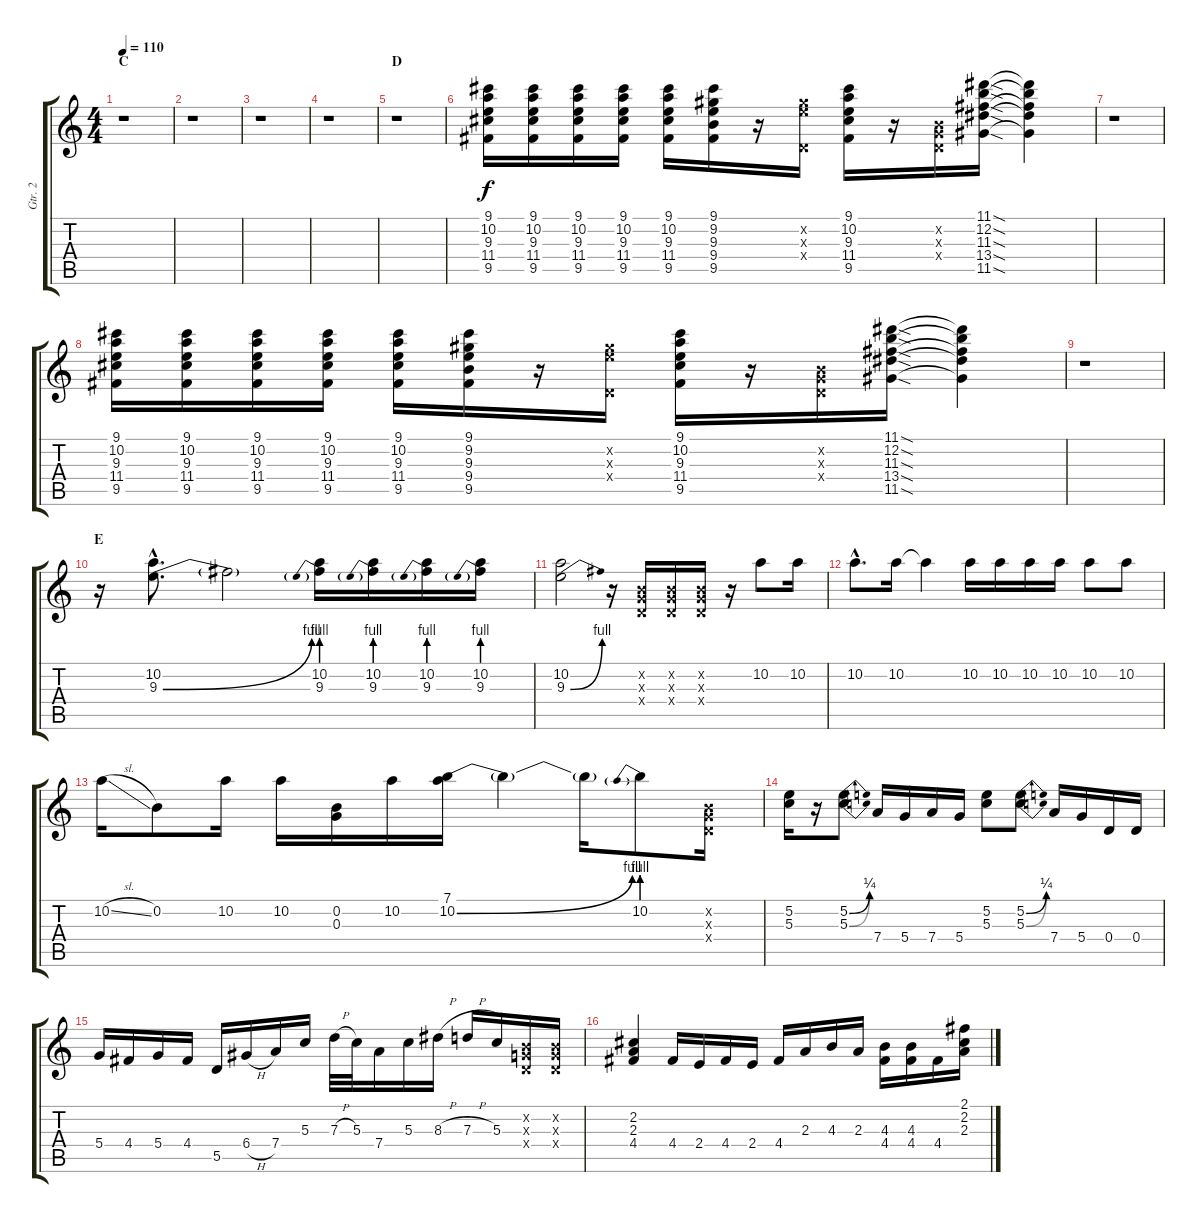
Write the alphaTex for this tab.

\track ("Gtr. 2" "Gtr. 2") {instrument electricguitarclean}
\staff {score tabs}
\tuning (E4 B3 G3 D3 A2 E2) {hide}
\ts (4 4)
\section ("" "C")
\tempo 110
\clef g2
\ks c
r.1{dy f} |
r.1 |
r.1 |
r.1 |
\section ("" "D")
r.1 |
(9.1 10.2 9.3 11.4 9.5).16 (9.1 10.2 9.3 11.4 9.5).16 (9.1 10.2 9.3 11.4 9.5).16 (9.1 10.2 9.3 11.4 9.5).16 (9.1 10.2 9.3 11.4 9.5).16 (9.1 9.2 9.3 9.4 9.5).16 r.16 (9.2{x} 9.3{x} 0.4{x}).16 (9.1 10.2 9.3 11.4 9.5).16 r.16 (0.2{x} 0.3{x} 0.4{x}).16 (11.1{sod} 12.2{sod} 11.3{sod} 13.4{sod} 11.5{sod}).16 (11.1{t} 12.2{t} 11.3{t} 13.4{t} 11.5{t}).4 |
r.1 |
(9.1 10.2 9.3 11.4 9.5).16 (9.1 10.2 9.3 11.4 9.5).16 (9.1 10.2 9.3 11.4 9.5).16 (9.1 10.2 9.3 11.4 9.5).16 (9.1 10.2 9.3 11.4 9.5).16 (9.1 9.2 9.3 9.4 9.5).16 r.16 (9.2{x} 9.3{x} 0.4{x}).16 (9.1 10.2 9.3 11.4 9.5).16 r.16 (0.2{x} 0.3{x} 0.4{x}).16 (11.1{sod} 12.2{sod} 11.3{sod} 13.4{sod} 11.5{sod}).16 (11.1{t} 12.2{t} 11.3{t} 13.4{t} 11.5{t}).4 |
r.1 |
\section ("" "E")
r.16{volume 16 balance 8 instrument distortionguitar} (10.2{hac} 9.3{be (bend 0 0 60 4) hac}).8{d} 9.3{t}.2 (10.2 9.3{be (prebend 0 4 60 4)}).16 (10.2 9.3{be (prebend 0 4 60 4)}).16 (10.2 9.3{be (prebend 0 4 60 4)}).16 (10.2 9.3{be (prebend 0 4 60 4)}).16 |
(10.2 9.3{be (bend 0 0 60 4)}).2 r.16 (0.2{x} 0.3{x} 0.4{x}).16 (0.2{x} 0.3{x} 0.4{x}).16 (0.2{x} 0.3{x} 0.4{x}).16 r.16 10.2.8 10.2.16 |
10.2{hac}.8{d} 10.2.16 10.2{t}.4 10.2.16 10.2.16 10.2.16 10.2.16 10.2.8 10.2.8 |
10.2{sl}.16 0.2.8 10.2.16 10.2.16 (0.2 0.3).16 10.2.16 (7.1 10.2{be (bend 0 0 60 4)}).16 10.2{t}.4 10.2{t}.16 10.2{be (prebend 0 4 60 4)}.8 (0.2{x} 0.3{x} 0.4{x}).16 |
(5.2 5.3).16 r.16 (5.2{be (bend 0 0 60 1)} 5.3{be (bend 0 0 60 1)}).8 7.4.16 5.4.16 7.4.16 5.4.16 (5.2 5.3).8 (5.2{be (bend 0 0 60 1)} 5.3{be (bend 0 0 60 1)}).8 7.4.16 5.4.16 0.4.16 0.4.16 |
5.4.16 4.4.16 5.4.16 4.4.16 5.5.16 6.4{h}.16 7.4.16 5.3.16 7.3{h}.32 5.3.32 7.4.16 5.3.16 8.3{h}.16 7.3{h}.16 5.3.16 (0.2{x} 0.3{x} 0.4{x}).16 (0.2{x} 0.3{x} 0.4{x}).16 |
(2.2 2.3 4.4).4 4.4.16 2.4.16 4.4.16 2.4.16 4.4.16 2.3.16 4.3.16 2.3.16 (4.3 4.4).16 (4.3 4.4).16 4.4.16 (2.1 2.2 2.3).16
